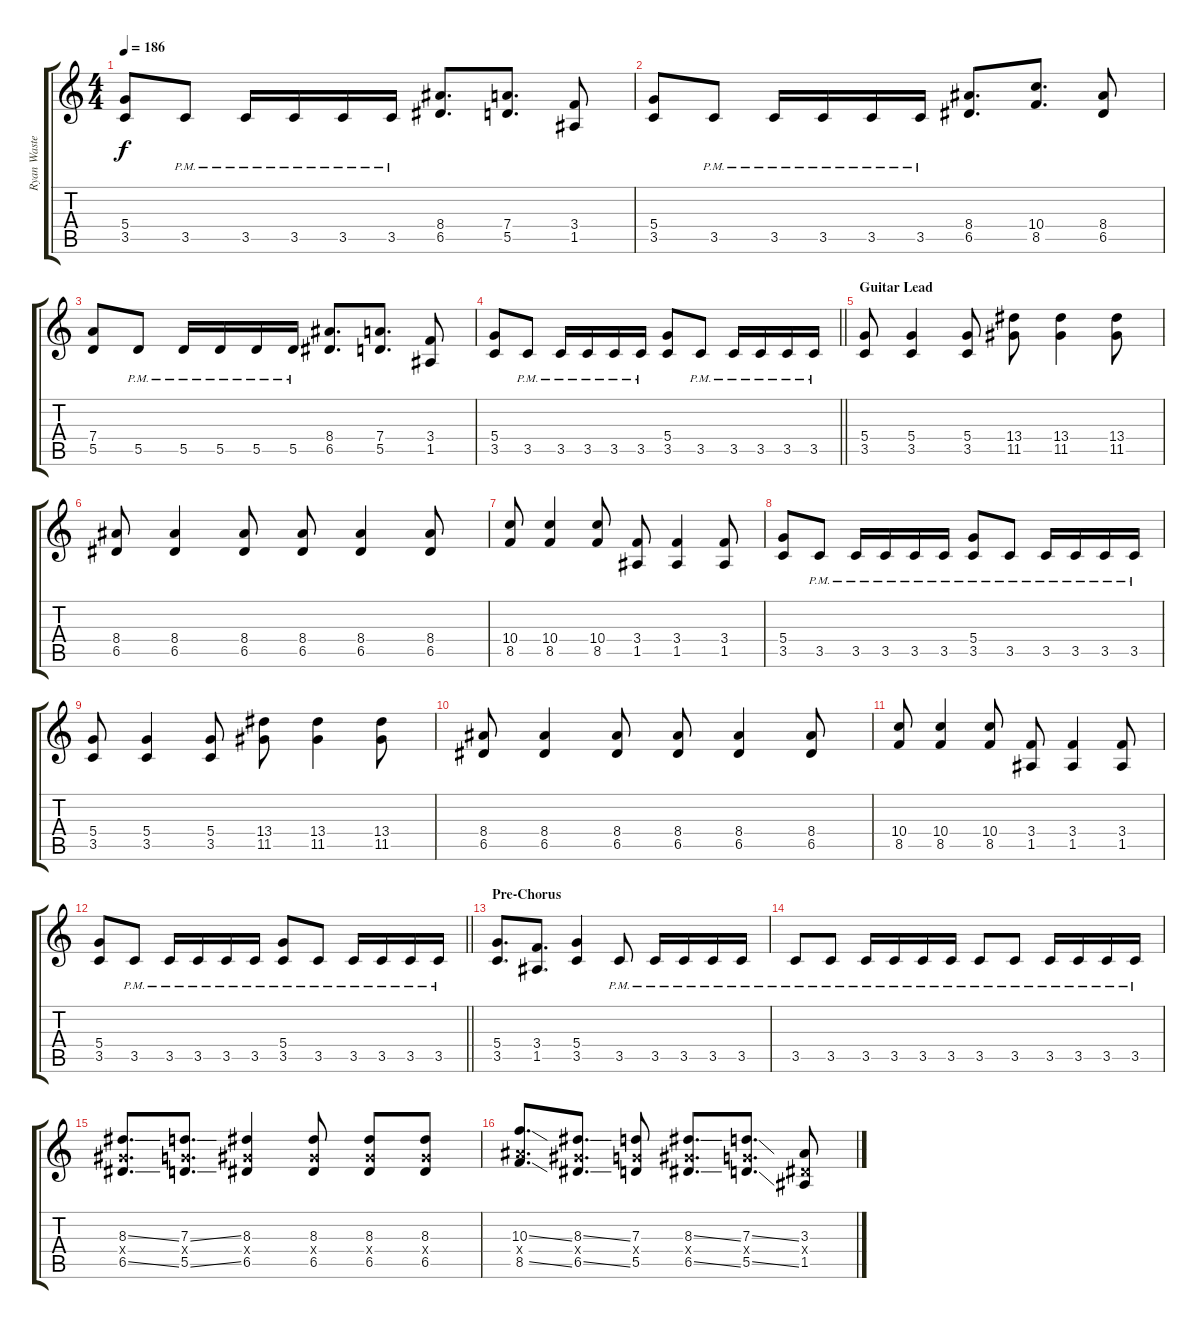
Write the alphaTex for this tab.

\track ("Ryan Waste (Right)" "Ryan Waste") {instrument distortionguitar}
\staff {score tabs}
\tuning (E4 B3 G3 D3 A2 E2) {hide}
\ts (4 4)
\tempo 186
\clef g2
\ks c
(5.4 3.5).8{dy f} 3.5{pm}.8 3.5{pm}.16 3.5{pm}.16 3.5{pm}.16 3.5{pm}.16 (8.4 6.5).8{d} (7.4 5.5).8{d} (3.4 1.5).8 |
(5.4 3.5).8 3.5{pm}.8 3.5{pm}.16 3.5{pm}.16 3.5{pm}.16 3.5{pm}.16 (8.4 6.5).8{d} (10.4 8.5).8{d} (8.4 6.5).8 |
(7.4 5.5).8 5.5{pm}.8 5.5{pm}.16 5.5{pm}.16 5.5{pm}.16 5.5{pm}.16 (8.4 6.5).8{d} (7.4 5.5).8{d} (3.4 1.5).8 |
\barLineRight lightlight
(5.4 3.5).8 3.5{pm}.8 3.5{pm}.16 3.5{pm}.16 3.5{pm}.16 3.5{pm}.16 (5.4 3.5).8 3.5{pm}.8 3.5{pm}.16 3.5{pm}.16 3.5{pm}.16 3.5{pm}.16 |
\section ("" "Guitar Lead")
(5.4 3.5).8 (5.4 3.5).4 (5.4 3.5).8 (13.4 11.5).8 (13.4 11.5).4 (13.4 11.5).8 |
(8.4 6.5).8 (8.4 6.5).4 (8.4 6.5).8 (8.4 6.5).8 (8.4 6.5).4 (8.4 6.5).8 |
(10.4 8.5).8 (10.4 8.5).4 (10.4 8.5).8 (3.4 1.5).8 (3.4 1.5).4 (3.4 1.5).8 |
(5.4 3.5).8 3.5{pm}.8 3.5{pm}.16 3.5{pm}.16 3.5{pm}.16 3.5{pm}.16 (5.4{pm} 3.5{pm}).8 3.5{pm}.8 3.5{pm}.16 3.5{pm}.16 3.5{pm}.16 3.5{pm}.16 |
(5.4 3.5).8 (5.4 3.5).4 (5.4 3.5).8 (13.4 11.5).8 (13.4 11.5).4 (13.4 11.5).8 |
(8.4 6.5).8 (8.4 6.5).4 (8.4 6.5).8 (8.4 6.5).8 (8.4 6.5).4 (8.4 6.5).8 |
(10.4 8.5).8 (10.4 8.5).4 (10.4 8.5).8 (3.4 1.5).8 (3.4 1.5).4 (3.4 1.5).8 |
\barLineRight lightlight
(5.4 3.5).8 3.5{pm}.8 3.5{pm}.16 3.5{pm}.16 3.5{pm}.16 3.5{pm}.16 (5.4{pm} 3.5{pm}).8 3.5{pm}.8 3.5{pm}.16 3.5{pm}.16 3.5{pm}.16 3.5{pm}.16 |
\section ("" "Pre-Chorus")
(5.4 3.5).8{d} (3.4 1.5).8{d} (5.4 3.5).4 3.5{pm}.8 3.5{pm}.16 3.5{pm}.16 3.5{pm}.16 3.5{pm}.16 |
3.5{pm}.8 3.5{pm}.8 3.5{pm}.16 3.5{pm}.16 3.5{pm}.16 3.5{pm}.16 3.5{pm}.8 3.5{pm}.8 3.5{pm}.16 3.5{pm}.16 3.5{pm}.16 3.5{pm}.16 |
(8.3{ss} 6.4{x} 6.5{ss}).8{d} (7.3{ss} 5.4{x} 5.5{ss}).8{d} (8.3 6.4{x} 6.5).4 (8.3 6.4{x} 6.5).8 (8.3 6.4{x} 6.5).8 (8.3 6.4{x} 6.5).8 |
(10.3{ss} 8.4{x} 8.5{ss}).8{d} (8.3{ss} 6.4{x} 6.5{ss}).8{d} (7.3 5.4{x} 5.5).8 (8.3{ss} 6.4{x} 6.5{ss}).8{d} (7.3{ss} 5.4{x} 5.5{ss}).8{d} (3.3 1.4{x} 1.5).8
